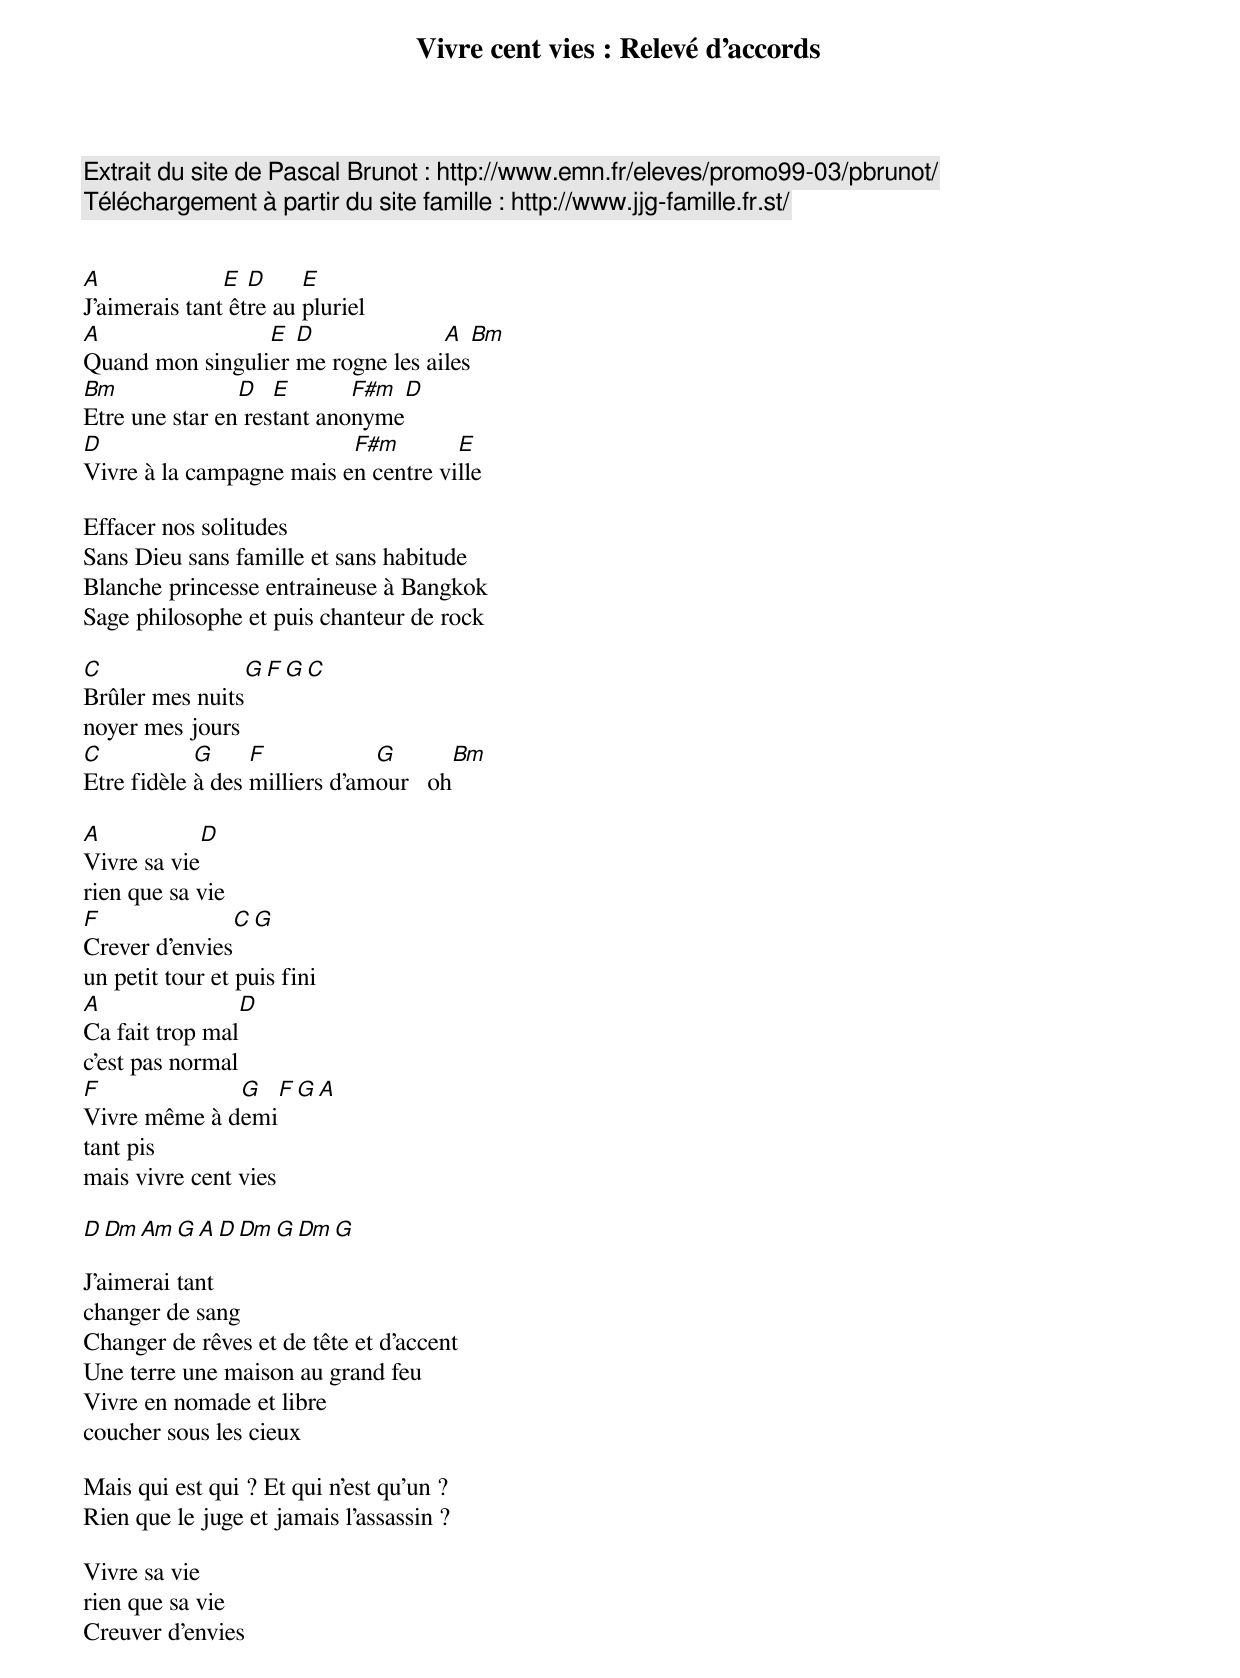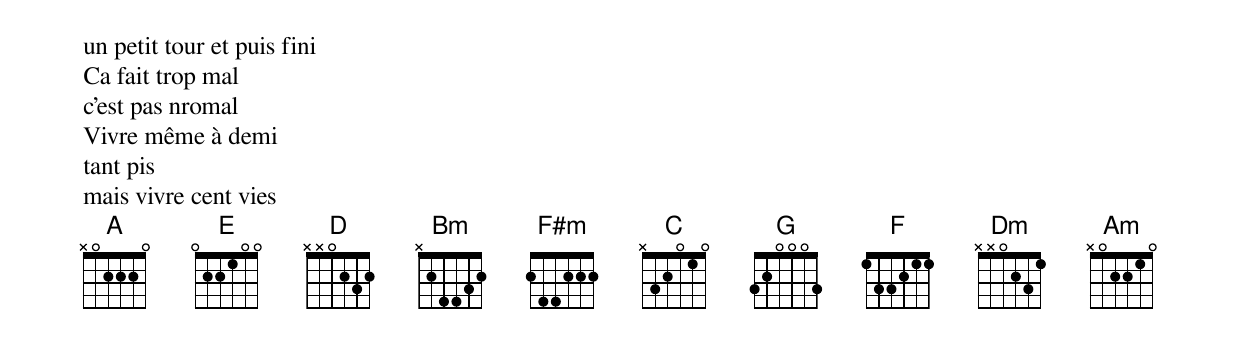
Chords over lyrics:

Vivre cent vies : Relevé d'accords

Extrait du site de Pascal Brunot : http://www.emn.fr/eleves/promo99-03/pbrunot/
Téléchargement à partir du site famille : http://www.jjg-famille.fr.st/


A	       E  D	E
J'aimerais tant être au pluriel
A		 E  D		   A  Bm
Quand mon singulier me rogne les ailes
Bm	        D   E	    F#m D
Etre une star en restant anonyme
D		          F#m        E
Vivre à la campagne mais en centre ville

Effacer nos solitudes
Sans Dieu sans famille et sans habitude
Blanche princesse entraineuse à Bangkok
Sage philosophe et puis chanteur de rock

C	        G   F	      G  C
Brûler mes nuits
noyer mes jours
C	    G     F	       G	Bm
Etre fidèle à des milliers d'amour   oh

A	       D
Vivre sa vie
rien que sa vie
F		C                 G
Crever d'envies
un petit tour et puis fini
A		D
Ca fait trop mal
c'est pas normal
F	      G	     F		G	 A
Vivre même à demi
tant pis
mais vivre cent vies

D  Dm  Am  G  A    D  Dm  G  Dm  G

J'aimerai tant
changer de sang
Changer de rêves et de tête et d'accent
Une terre une maison au grand feu
Vivre en nomade et libre
coucher sous les cieux

Mais qui est qui ? Et qui n'est qu'un ?
Rien que le juge et jamais l'assassin ?

Vivre sa vie
rien que sa vie
Creuver d'envies
un petit tour et puis fini
Ca fait trop mal
c'est pas nromal
Vivre même à demi
tant pis
mais vivre cent vies
